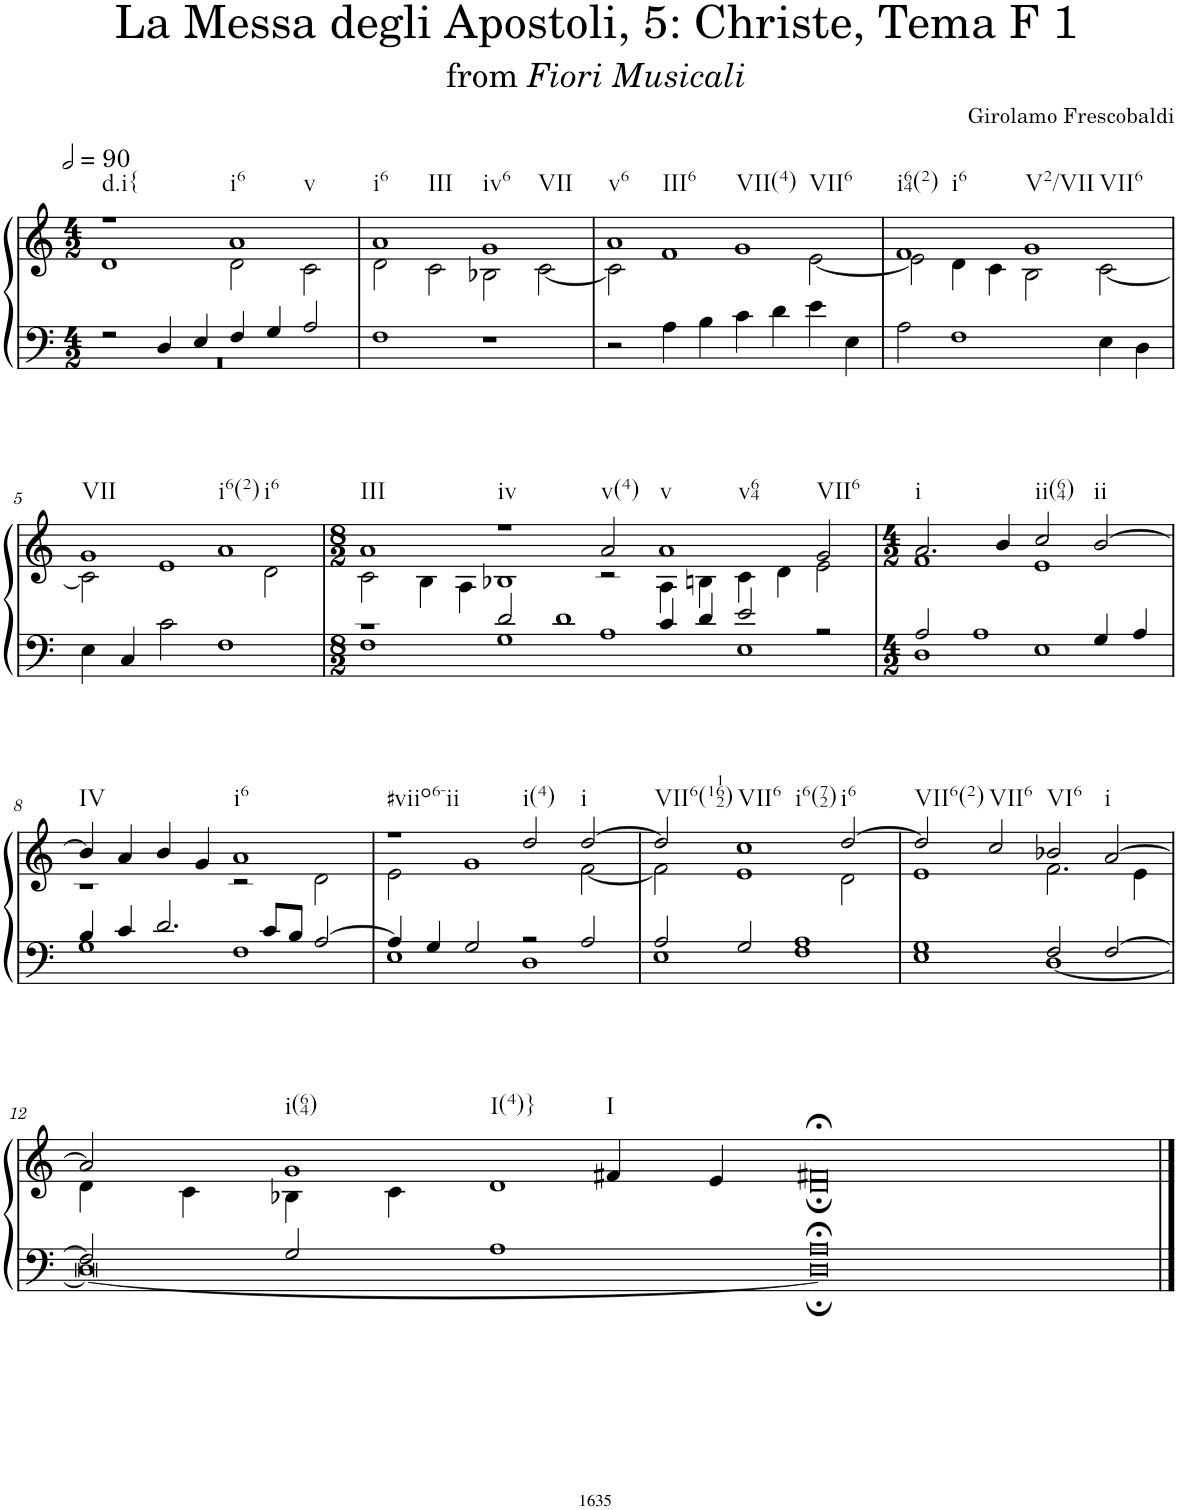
**kern	**kern
*part1	*part1
*staff2	*staff1
*I"Organ	*
*I'Org.	*
*clefF4	*clefG2
*k[]	*k[]
*M4/2	*M4/2
*MM180	*MM180
=1	=1
*^	*^
!	!	!LO:TX:b:t=d.i{	!
2r	0r	0r	1d
4D/	.	.	.
4E/	.	.	.
!	!	!	!LO:TX:b:t=i6
!	!	!	!LO:TX:b:t=v
4F/	.	.	2d\
4G/	.	.	.
2A/	.	.	2c\
1ryy	1ryy	1a	1ryy
=2	=2	=2	=2
!	!	!LO:TX:b:t=i6	!
!	!	!LO:TX:b:t=III	!
*v	*v	*	*
1F	1a	2d\
.	.	2c\
!	!LO:TX:b:t=iv6	!
!	!LO:TX:b:t=VII	!
1r	1g	2B-X\
.	.	[2c\
=3	=3	=3
!	!LO:TX:b:t=v6	!
!	!LO:TX:b:t=III6	!
2r	1a	2c\]
4A\	.	1f
4B\	.	.
!	!LO:TX:b:t=VII(4)	!
!	!LO:TX:b:t=VII6	!
4c\	1g	.
4d\	.	.
4e\	.	[2e\
4E\	.	.
=4	=4	=4
!	!LO:TX:b:t=i64(2)	!
!	!LO:TX:b:t=i6	!
2A\	1f	2e\]
1F	.	4d\
.	.	4c\
!	!LO:TX:b:t=V2/VII	!
!	!LO:TX:b:t=VII6	!
.	1g	2B\
4E\	.	[2c\
4D\	.	.
!!LO:LB:g=z	!!
=5	=5	=5
!	!LO:TX:b:t=VII	!
4E\	1g	2c\]
4C/	.	.
2c\	.	1e
!	!LO:TX:b:t=i6(2)	!
!	!LO:TX:b:t=i6	!
1F	1a	.
.	.	2d\
=6	=6	=6
*M8/2	*M8/2	*
*^	*	*
!	!	!LO:TX:b:t=III	!
1r	1F	1a	2c\
.	.	.	4B\
.	.	.	4A\
!	!	!LO:TX:b:t=iv	!
2d/	1G	1r	1B-X
1d	.	.	.
!	!	!LO:TX:b:t=v(4)	!
.	1A	2a/	2r
!	!	!LO:TX:b:t=v	!
!	!	!LO:TX:b:t=v64	!
4c/	.	1a	4A\
4d/	.	.	4Bn\
2e/	1E	.	4c\
.	.	.	4d\
!	!	!LO:TX:b:t=VII6	!
2r	.	2g/	2e\
=7	=7	=7	=7
*M4/2	*	*M4/2	*
!	!	!LO:TX:b:t=i	!
2A/	1D	2.a/	1f
1A	.	.	.
.	.	4b/	.
!	!	!LO:TX:b:t=ii(64)	!
.	1E	2cc/	1e
!	!	!LO:TX:b:t=ii	!
4G/	.	[2b/	.
4A/	.	.	.
!!LO:LB:g=z	!!
=8	=8	=8	=8
!	!	!LO:TX:b:t=IV	!
4B/	1G	4b/]	1r
4c/	.	4a/	.
2.d/	.	4b/	.
.	.	4g/	.
!	!	!LO:TX:b:t=i6	!
.	1F	1a	2r
8c/L	.	.	.
8B/J	.	.	.
[2A/	.	.	2d\
=9	=9	=9	=9
!	!	!LO:TX:b:t=#viio6-ii	!
4A/]	1E	1r	2e\
4G/	.	.	.
2G/	.	.	1g
!	!	!LO:TX:b:t=i(4)	!
2r	1D	2dd/	.
!	!	!LO:TX:b:t=i	!
2A/	.	[2dd/	[2f\
=10	=10	=10	=10
!	!	!LO:TX:b:t=VII6(1162)	!
2A/	1E	2dd/]	2f\]
!	!	!LO:TX:b:t=VII6	!
!	!	!LO:TX:b:t=i6(72)	!
2G/	.	1cc	1e
1A	1F	.	.
!	!	!LO:TX:b:t=i6	!
.	.	[2dd/	2d\
=11	=11	=11	=11
!	!	!LO:TX:b:t=VII6(2)	!
1G	1E	2dd/]	1e
!	!	!LO:TX:b:t=VII6	!
.	.	2cc/	.
!	!	!LO:TX:b:t=VI6	!
2F/	[1D	2b-X/	2.f\
!	!	!LO:TX:b:t=i	!
[2F/	.	[2a/	.
.	.	.	4e\
!!LO:LB:g=z	!!
=12	=12	=12	=12
2F/]	0D_	2a/]	4d\
.	.	.	4c\
!	!	!LO:TX:b:t=i(64)	!
!	!	!LO:TX:b:t=I(4)}	!
2G/	.	1g	4B-X\
.	.	.	4c\
1A	.	.	1d
!	!	!LO:TX:b:t=I	!
.	.	4f#X/	.
.	.	4e/	.
=13-	=13-	=13-	=13-
0A;<	0D;]	0f#X;<	0d;
*v	*v	*	*
*	*v	*v
==	==
*-	*-
